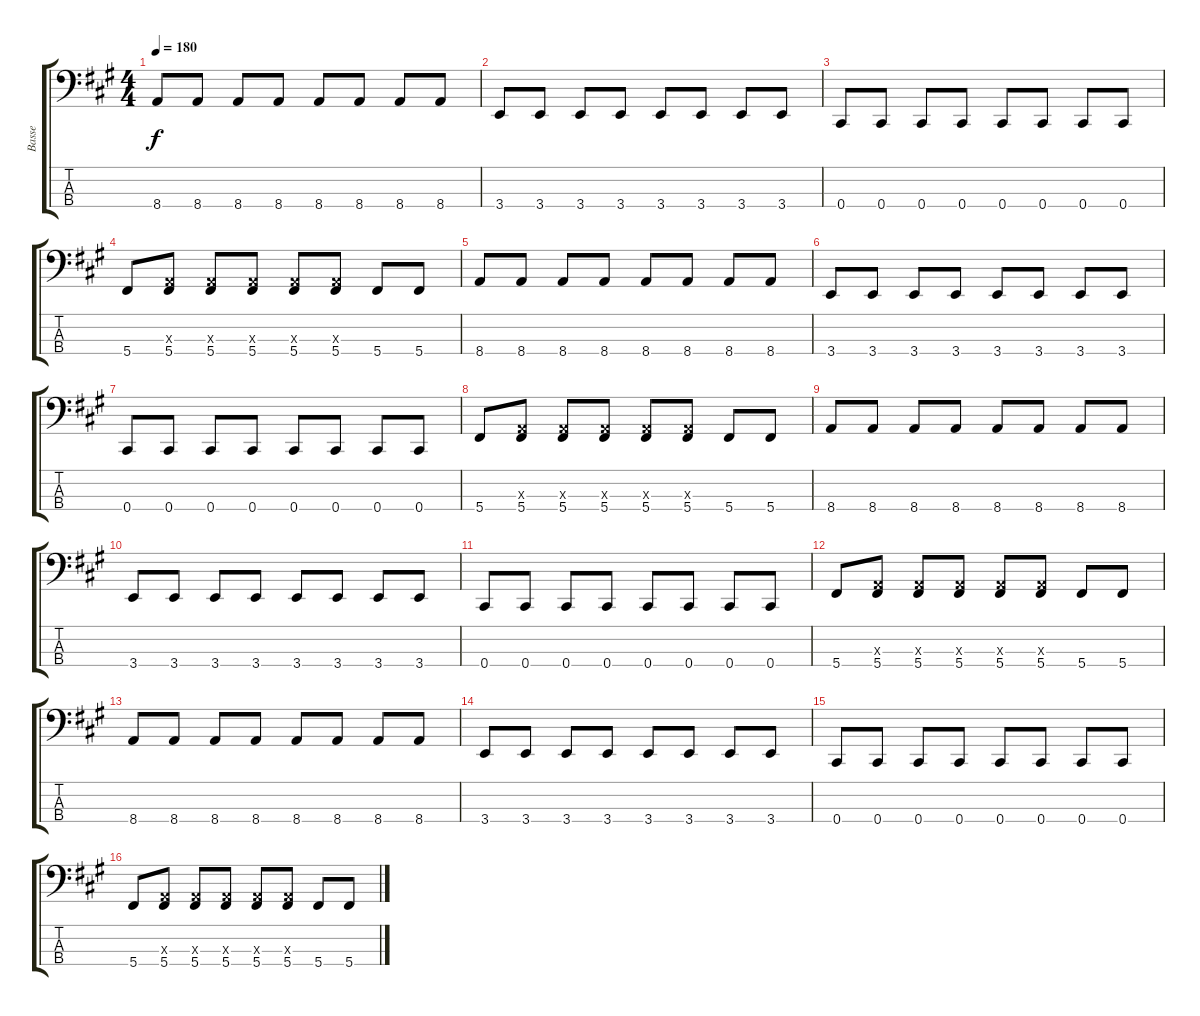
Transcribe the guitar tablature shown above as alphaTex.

\track ("Basse" "Basse") {instrument electricbassfinger}
\staff {score tabs}
\tuning (G2 D2 A1 Db1) {hide}
\ts (4 4)
\tempo 180
\clef f4
\ks a
8.4.8{dy f} 8.4.8 8.4.8 8.4.8 8.4.8 8.4.8 8.4.8 8.4.8 |
3.4.8 3.4.8 3.4.8 3.4.8 3.4.8 3.4.8 3.4.8 3.4.8 |
0.4.8 0.4.8 0.4.8 0.4.8 0.4.8 0.4.8 0.4.8 0.4.8 |
5.4.8 (0.3{x} 5.4).8 (0.3{x} 5.4).8 (0.3{x} 5.4).8 (0.3{x} 5.4).8 (0.3{x} 5.4).8 5.4.8 5.4.8 |
8.4.8 8.4.8 8.4.8 8.4.8 8.4.8 8.4.8 8.4.8 8.4.8 |
3.4.8 3.4.8 3.4.8 3.4.8 3.4.8 3.4.8 3.4.8 3.4.8 |
0.4.8 0.4.8 0.4.8 0.4.8 0.4.8 0.4.8 0.4.8 0.4.8 |
5.4.8 (0.3{x} 5.4).8 (0.3{x} 5.4).8 (0.3{x} 5.4).8 (0.3{x} 5.4).8 (0.3{x} 5.4).8 5.4.8 5.4.8 |
8.4.8 8.4.8 8.4.8 8.4.8 8.4.8 8.4.8 8.4.8 8.4.8 |
3.4.8 3.4.8 3.4.8 3.4.8 3.4.8 3.4.8 3.4.8 3.4.8 |
0.4.8 0.4.8 0.4.8 0.4.8 0.4.8 0.4.8 0.4.8 0.4.8 |
5.4.8 (0.3{x} 5.4).8 (0.3{x} 5.4).8 (0.3{x} 5.4).8 (0.3{x} 5.4).8 (0.3{x} 5.4).8 5.4.8 5.4.8 |
8.4.8 8.4.8 8.4.8 8.4.8 8.4.8 8.4.8 8.4.8 8.4.8 |
3.4.8 3.4.8 3.4.8 3.4.8 3.4.8 3.4.8 3.4.8 3.4.8 |
0.4.8 0.4.8 0.4.8 0.4.8 0.4.8 0.4.8 0.4.8 0.4.8 |
5.4.8 (0.3{x} 5.4).8 (0.3{x} 5.4).8 (0.3{x} 5.4).8 (0.3{x} 5.4).8 (0.3{x} 5.4).8 5.4.8 5.4.8
